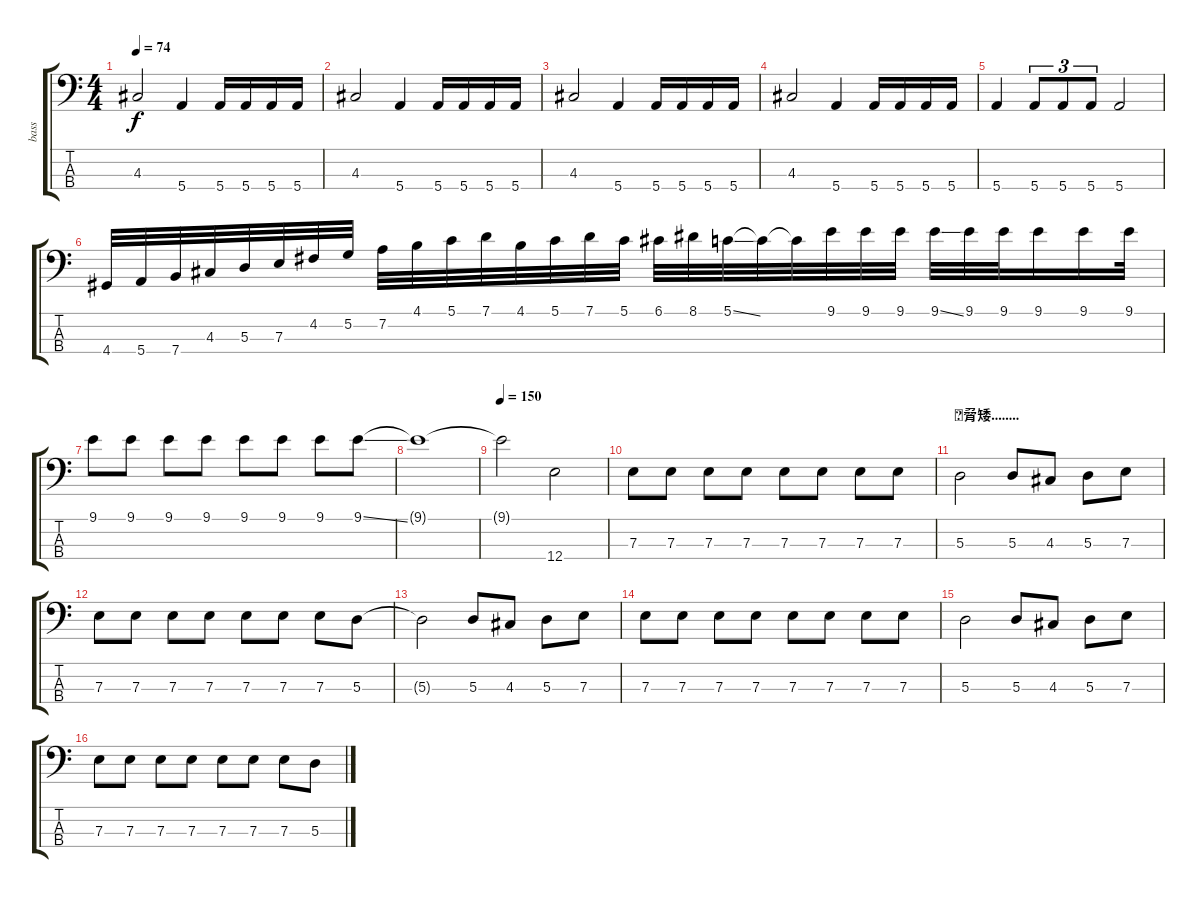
\track ("bass" "bass") {instrument electricbassfinger}
\staff {score tabs}
\tuning (G2 D2 A1 E1) {hide}
\ts (4 4)
\tempo 74
\clef f4
\ks c
4.3.2{dy f} 5.4.4 5.4.16 5.4.16 5.4.16 5.4.16 |
4.3.2 5.4.4 5.4.16 5.4.16 5.4.16 5.4.16 |
4.3.2 5.4.4 5.4.16 5.4.16 5.4.16 5.4.16 |
4.3.2 5.4.4 5.4.16 5.4.16 5.4.16 5.4.16 |
5.4.4 5.4.8{tu (3 2)} 5.4.8{tu (3 2)} 5.4.8{tu (3 2)} 5.4.2 |
4.4.32 5.4.32 7.4.32 4.3.32 5.3.32 7.3.32 4.2.32 5.2.32 7.2.32 4.1.32 5.1.32 7.1.32 4.1.32 5.1.32 7.1.32 5.1.32 6.1.32 8.1.32 5.1{ss}.32 5.1{t}.32 5.1{t}.32 9.1.32 9.1.32 9.1.32 9.1{ss}.32 9.1.32 9.1.32 9.1.16 9.1.16 9.1.32 |
9.1.8 9.1.8 9.1.8 9.1.8 9.1.8 9.1.8 9.1.8 9.1{ss}.8 |
9.1{t}.1 |
\tempo 150
9.1{t}.2 12.4.2 |
7.3.8 7.3.8 7.3.8 7.3.8 7.3.8 7.3.8 7.3.8 7.3.8 |
\section ("" "脋矮........")
5.3.2 5.3.8 4.3.8 5.3.8 7.3.8 |
7.3.8 7.3.8 7.3.8 7.3.8 7.3.8 7.3.8 7.3.8 5.3.8 |
5.3{t}.2 5.3.8 4.3.8 5.3.8 7.3.8 |
7.3.8 7.3.8 7.3.8 7.3.8 7.3.8 7.3.8 7.3.8 7.3.8 |
5.3.2 5.3.8 4.3.8 5.3.8 7.3.8 |
7.3.8 7.3.8 7.3.8 7.3.8 7.3.8 7.3.8 7.3.8 5.3.8
